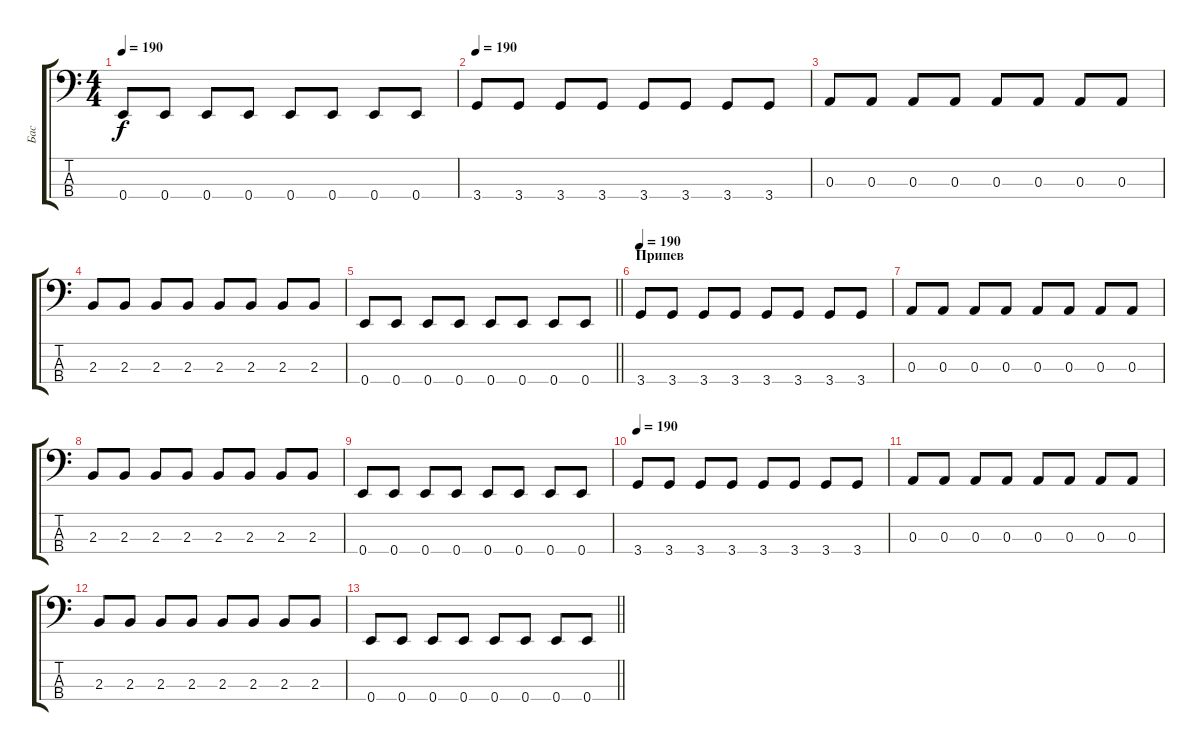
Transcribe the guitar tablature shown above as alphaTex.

\track ("Бас" "Бас") {instrument electricbassfinger}
\staff {score tabs}
\tuning (G2 D2 A1 E1) {hide}
\ts (4 4)
\tempo 190
\clef f4
\ks c
0.4.8{dy f} 0.4.8 0.4.8 0.4.8 0.4.8 0.4.8 0.4.8 0.4.8 |
\tempo 190
3.4.8 3.4.8 3.4.8 3.4.8 3.4.8 3.4.8 3.4.8 3.4.8 |
0.3.8 0.3.8 0.3.8 0.3.8 0.3.8 0.3.8 0.3.8 0.3.8 |
2.3.8 2.3.8 2.3.8 2.3.8 2.3.8 2.3.8 2.3.8 2.3.8 |
\barLineRight lightlight
0.4.8 0.4.8 0.4.8 0.4.8 0.4.8 0.4.8 0.4.8 0.4.8 |
\section ("" "Припев")
\tempo 190
3.4.8 3.4.8 3.4.8 3.4.8 3.4.8 3.4.8 3.4.8 3.4.8 |
0.3.8 0.3.8 0.3.8 0.3.8 0.3.8 0.3.8 0.3.8 0.3.8 |
2.3.8 2.3.8 2.3.8 2.3.8 2.3.8 2.3.8 2.3.8 2.3.8 |
0.4.8 0.4.8 0.4.8 0.4.8 0.4.8 0.4.8 0.4.8 0.4.8 |
\tempo 190
3.4.8 3.4.8 3.4.8 3.4.8 3.4.8 3.4.8 3.4.8 3.4.8 |
0.3.8 0.3.8 0.3.8 0.3.8 0.3.8 0.3.8 0.3.8 0.3.8 |
2.3.8 2.3.8 2.3.8 2.3.8 2.3.8 2.3.8 2.3.8 2.3.8 |
\barLineRight lightlight
0.4.8 0.4.8 0.4.8 0.4.8 0.4.8 0.4.8 0.4.8 0.4.8
